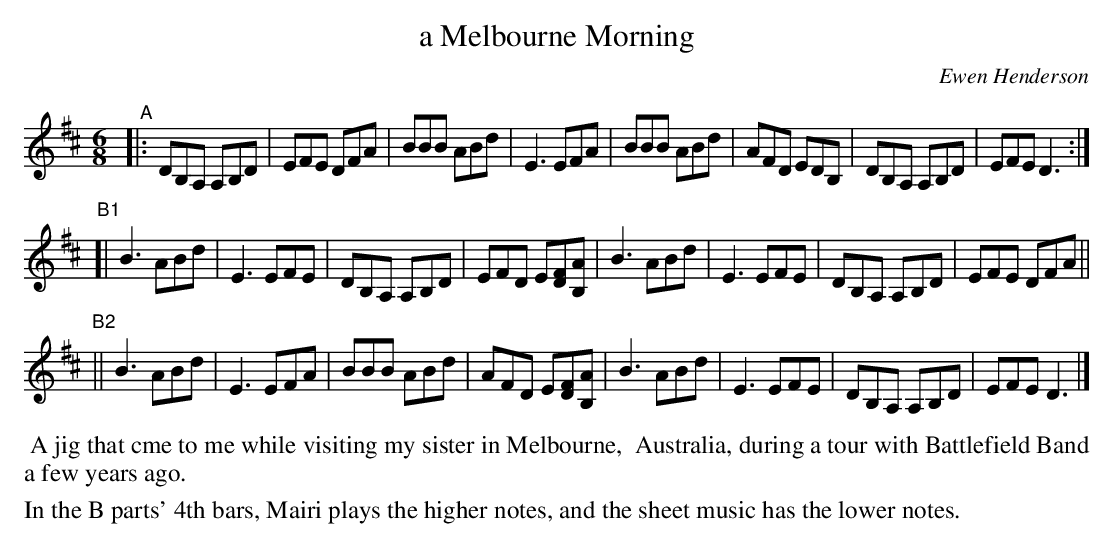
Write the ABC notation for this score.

X:1
T: a Melbourne Morning
C: Ewen Henderson
M: 6/8
L: 1/8
K: D
"^A"|:\
DB,A, A,B,D | EFE DFA  | BBB   ABd   | E3 EFA |\
BBB   ABd   | AFD EDB, | DB,A, A,B,D | EFE D3 :|
"^B1"[|\
B3 ABd | E3 EFE | DB,A, A,B,D | EFD E[DF][AB,] |\
B3 ABd | E3 EFE | DB,A, A,B,D | EFE DFA ||
"^B2"||\
B3 ABd | E3 EFA | BBB   ABd   | AFD E[DF][AB,] |\
B3 ABd | E3 EFE | DB,A, A,B,D | EFE D3 |]
